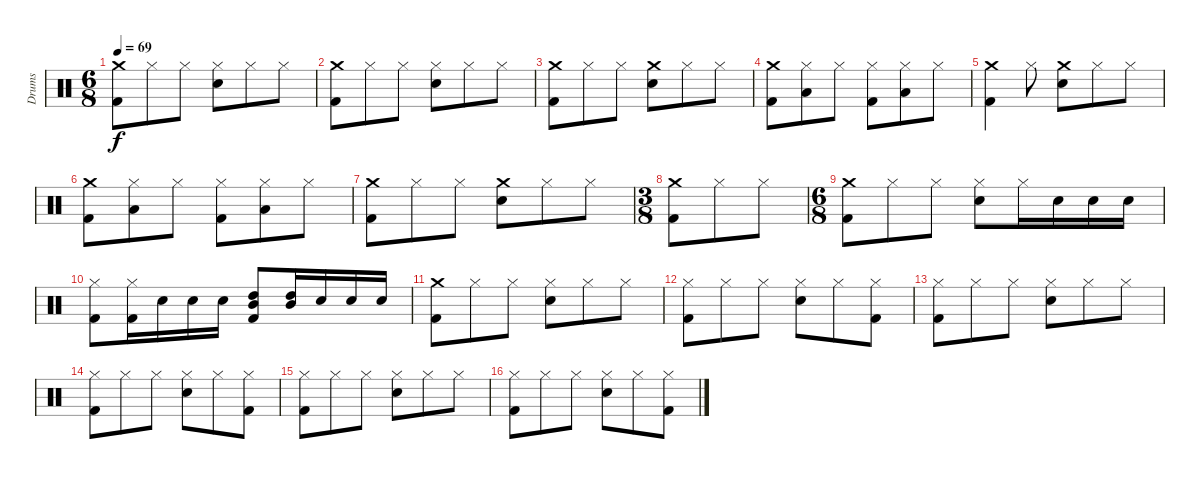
\track ("Drums" "Drums") {instrument percussion}
\staff {score}
\articulation defaults
\ts (6 8)
\tempo 69
\clef neutral
\ks c
("Kick (hit) 2" "Crash medium (hit)").8{dy f} "Hi-Hat (closed)".8 "Hi-Hat (closed)".8 ("Snare (hit) 2" "Hi-Hat (closed)").8 "Hi-Hat (closed)".8 "Hi-Hat (closed)".8 |
("Kick (hit) 2" "Crash medium (hit)").8 "Hi-Hat (closed)".8 "Hi-Hat (closed)".8 ("Snare (hit) 2" "Hi-Hat (closed)").8 "Hi-Hat (closed)".8 "Hi-Hat (closed)".8 |
("Crash medium (hit)" "Kick (hit) 2").8 "Hi-Hat (closed)".8 "Hi-Hat (closed)".8 ("Crash medium (hit)" "Snare (hit) 2").8 "Hi-Hat (closed)".8 "Hi-Hat (closed)".8 |
("Kick (hit) 2" "Crash medium (hit)").8 ("Low Tom (hit)" "Hi-Hat (closed)").8 "Hi-Hat (closed)".8 ("Kick (hit) 2" "Hi-Hat (closed)").8 ("Hi-Hat (closed)" "Low Tom (hit)").8 "Hi-Hat (closed)".8 |
("Kick (hit) 2" "Crash medium (hit)").4 "Hi-Hat (closed)".8 ("Crash medium (hit)" "Snare (hit) 2").8 "Hi-Hat (closed)".8 "Hi-Hat (closed)".8 |
("Kick (hit) 2" "Crash medium (hit)").8 ("Low Tom (hit)" "Hi-Hat (closed)").8 "Hi-Hat (closed)".8 ("Kick (hit) 2" "Hi-Hat (closed)").8 ("Hi-Hat (closed)" "Low Tom (hit)").8 "Hi-Hat (closed)".8 |
("Kick (hit) 2" "Crash medium (hit)").8 "Hi-Hat (closed)".8 "Hi-Hat (closed)".8 ("Crash medium (hit)" "Snare (hit) 2").8 "Hi-Hat (closed)".8 "Hi-Hat (closed)".8 |
\ts (3 8)
("Crash medium (hit)" "Kick (hit) 2").8 "Hi-Hat (closed)".8 "Hi-Hat (closed)".8 |
\ts (6 8)
("Kick (hit) 2" "Crash medium (hit)").8 "Hi-Hat (closed)".8 "Hi-Hat (closed)".8 ("Snare (hit) 2" "Hi-Hat (closed)").8 "Hi-Hat (closed)".16 "Snare (hit) 2".16 "Snare (hit) 2".16 "Snare (hit) 2".16 |
("Kick (hit) 2" "Hi-Hat (closed)").8 ("Hi-Hat (closed)" "Kick (hit) 2").16 "Snare (hit) 2".16 "Snare (hit) 2".16 "Snare (hit) 2".16 ("High Tom (hit)" "Mid Tom (hit)" "Kick (hit) 2").8 ("High Tom (hit)" "Mid Tom (hit)").16 "Snare (hit) 2".16 "Snare (hit) 2".16 "Snare (hit) 2".16 |
("Kick (hit) 2" "Crash medium (hit)").8 "Hi-Hat (closed)".8 "Hi-Hat (closed)".8 ("Snare (hit) 2" "Hi-Hat (closed)").8 "Hi-Hat (closed)".8 "Hi-Hat (closed)".8 |
("Kick (hit) 2" "Hi-Hat (closed)").8 "Hi-Hat (closed)".8 "Hi-Hat (closed)".8 ("Snare (hit) 2" "Hi-Hat (closed)").8 "Hi-Hat (closed)".8 ("Kick (hit) 2" "Hi-Hat (closed)").8 |
("Hi-Hat (closed)" "Kick (hit) 2").8 "Hi-Hat (closed)".8 "Hi-Hat (closed)".8 ("Snare (hit) 2" "Hi-Hat (closed)").8 "Hi-Hat (closed)".8 "Hi-Hat (closed)".8 |
("Kick (hit) 2" "Hi-Hat (closed)").8 "Hi-Hat (closed)".8 "Hi-Hat (closed)".8 ("Snare (hit) 2" "Hi-Hat (closed)").8 "Hi-Hat (closed)".8 ("Kick (hit) 2" "Hi-Hat (closed)").8 |
("Kick (hit) 2" "Hi-Hat (closed)").8 "Hi-Hat (closed)".8 "Hi-Hat (closed)".8 ("Snare (hit) 2" "Hi-Hat (closed)").8 "Hi-Hat (closed)".8 "Hi-Hat (closed)".8 |
("Kick (hit) 2" "Hi-Hat (closed)").8 "Hi-Hat (closed)".8 "Hi-Hat (closed)".8 ("Snare (hit) 2" "Hi-Hat (closed)").8 "Hi-Hat (closed)".8 ("Kick (hit) 2" "Hi-Hat (closed)").8
